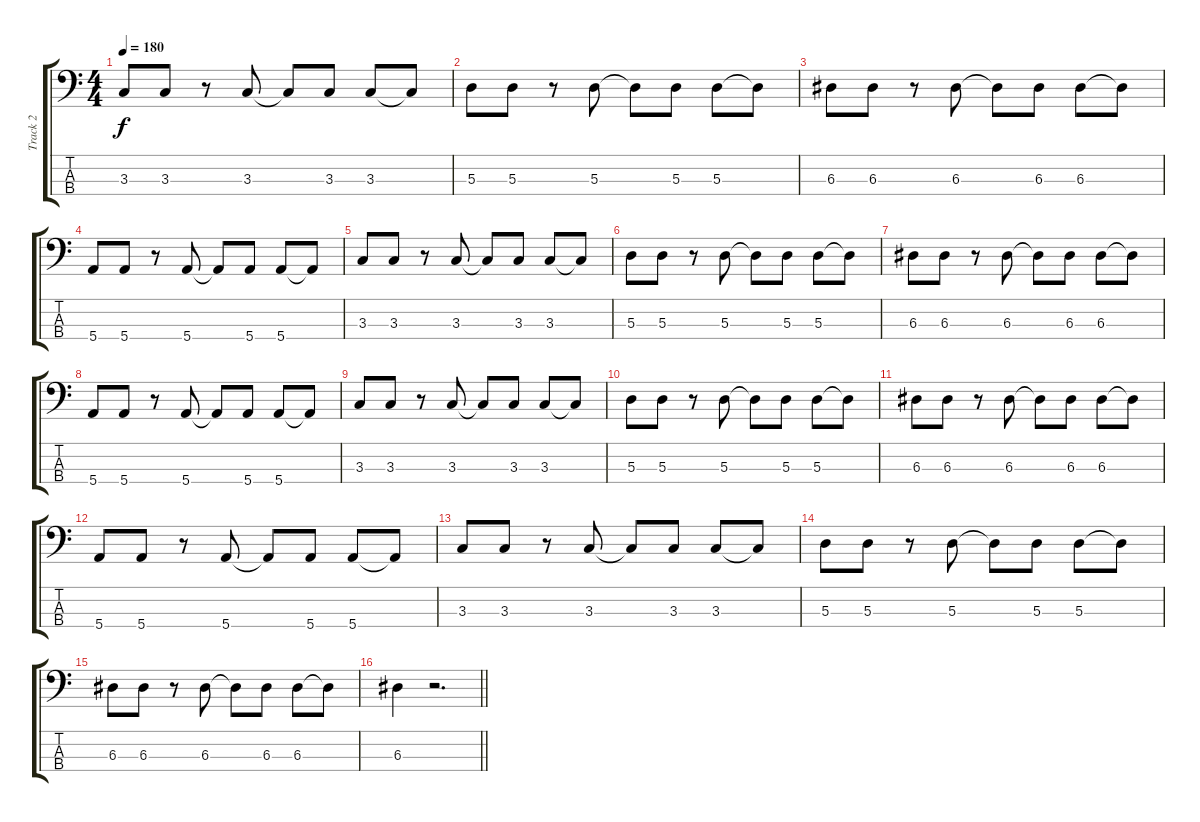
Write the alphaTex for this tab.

\track ("Track 2" "Track 2") {instrument electricbassfinger}
\staff {score tabs}
\tuning (G2 D2 A1 E1) {hide}
\ts (4 4)
\tempo 180
\clef f4
\ks c
3.3.8{dy f} 3.3.8 r.8 3.3.8 3.3{t}.8 3.3.8 3.3.8 3.3{t}.8 |
5.3.8 5.3.8 r.8 5.3.8 5.3{t}.8 5.3.8 5.3.8 5.3{t}.8 |
6.3.8 6.3.8 r.8 6.3.8 6.3{t}.8 6.3.8 6.3.8 6.3{t}.8 |
5.4.8 5.4.8 r.8 5.4.8 5.4{t}.8 5.4.8 5.4.8 5.4{t}.8 |
3.3.8 3.3.8 r.8 3.3.8 3.3{t}.8 3.3.8 3.3.8 3.3{t}.8 |
5.3.8 5.3.8 r.8 5.3.8 5.3{t}.8 5.3.8 5.3.8 5.3{t}.8 |
6.3.8 6.3.8 r.8 6.3.8 6.3{t}.8 6.3.8 6.3.8 6.3{t}.8 |
5.4.8 5.4.8 r.8 5.4.8 5.4{t}.8 5.4.8 5.4.8 5.4{t}.8 |
3.3.8 3.3.8 r.8 3.3.8 3.3{t}.8 3.3.8 3.3.8 3.3{t}.8 |
5.3.8 5.3.8 r.8 5.3.8 5.3{t}.8 5.3.8 5.3.8 5.3{t}.8 |
6.3.8 6.3.8 r.8 6.3.8 6.3{t}.8 6.3.8 6.3.8 6.3{t}.8 |
5.4.8 5.4.8 r.8 5.4.8 5.4{t}.8 5.4.8 5.4.8 5.4{t}.8 |
3.3.8 3.3.8 r.8 3.3.8 3.3{t}.8 3.3.8 3.3.8 3.3{t}.8 |
5.3.8 5.3.8 r.8 5.3.8 5.3{t}.8 5.3.8 5.3.8 5.3{t}.8 |
6.3.8 6.3.8 r.8 6.3.8 6.3{t}.8 6.3.8 6.3.8 6.3{t}.8 |
\barLineRight lightlight
6.3.4 r.2{d}
